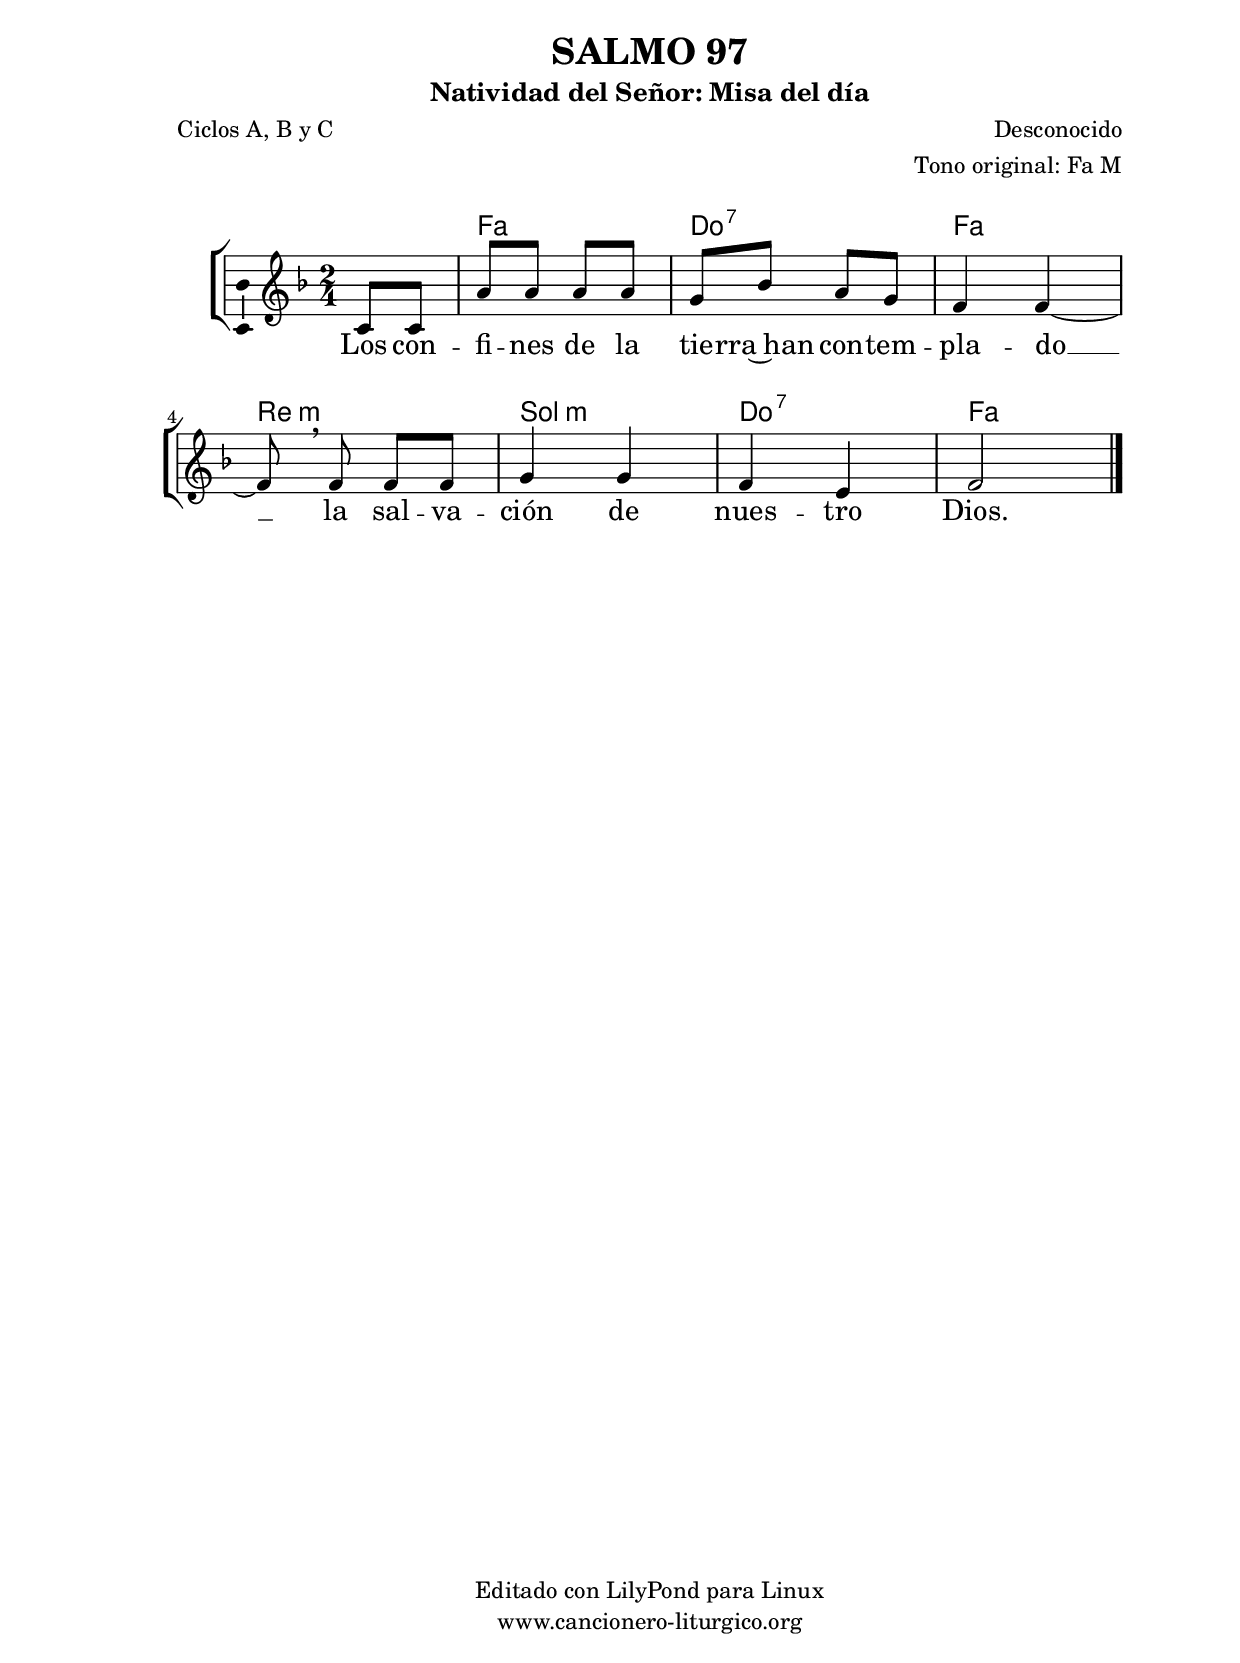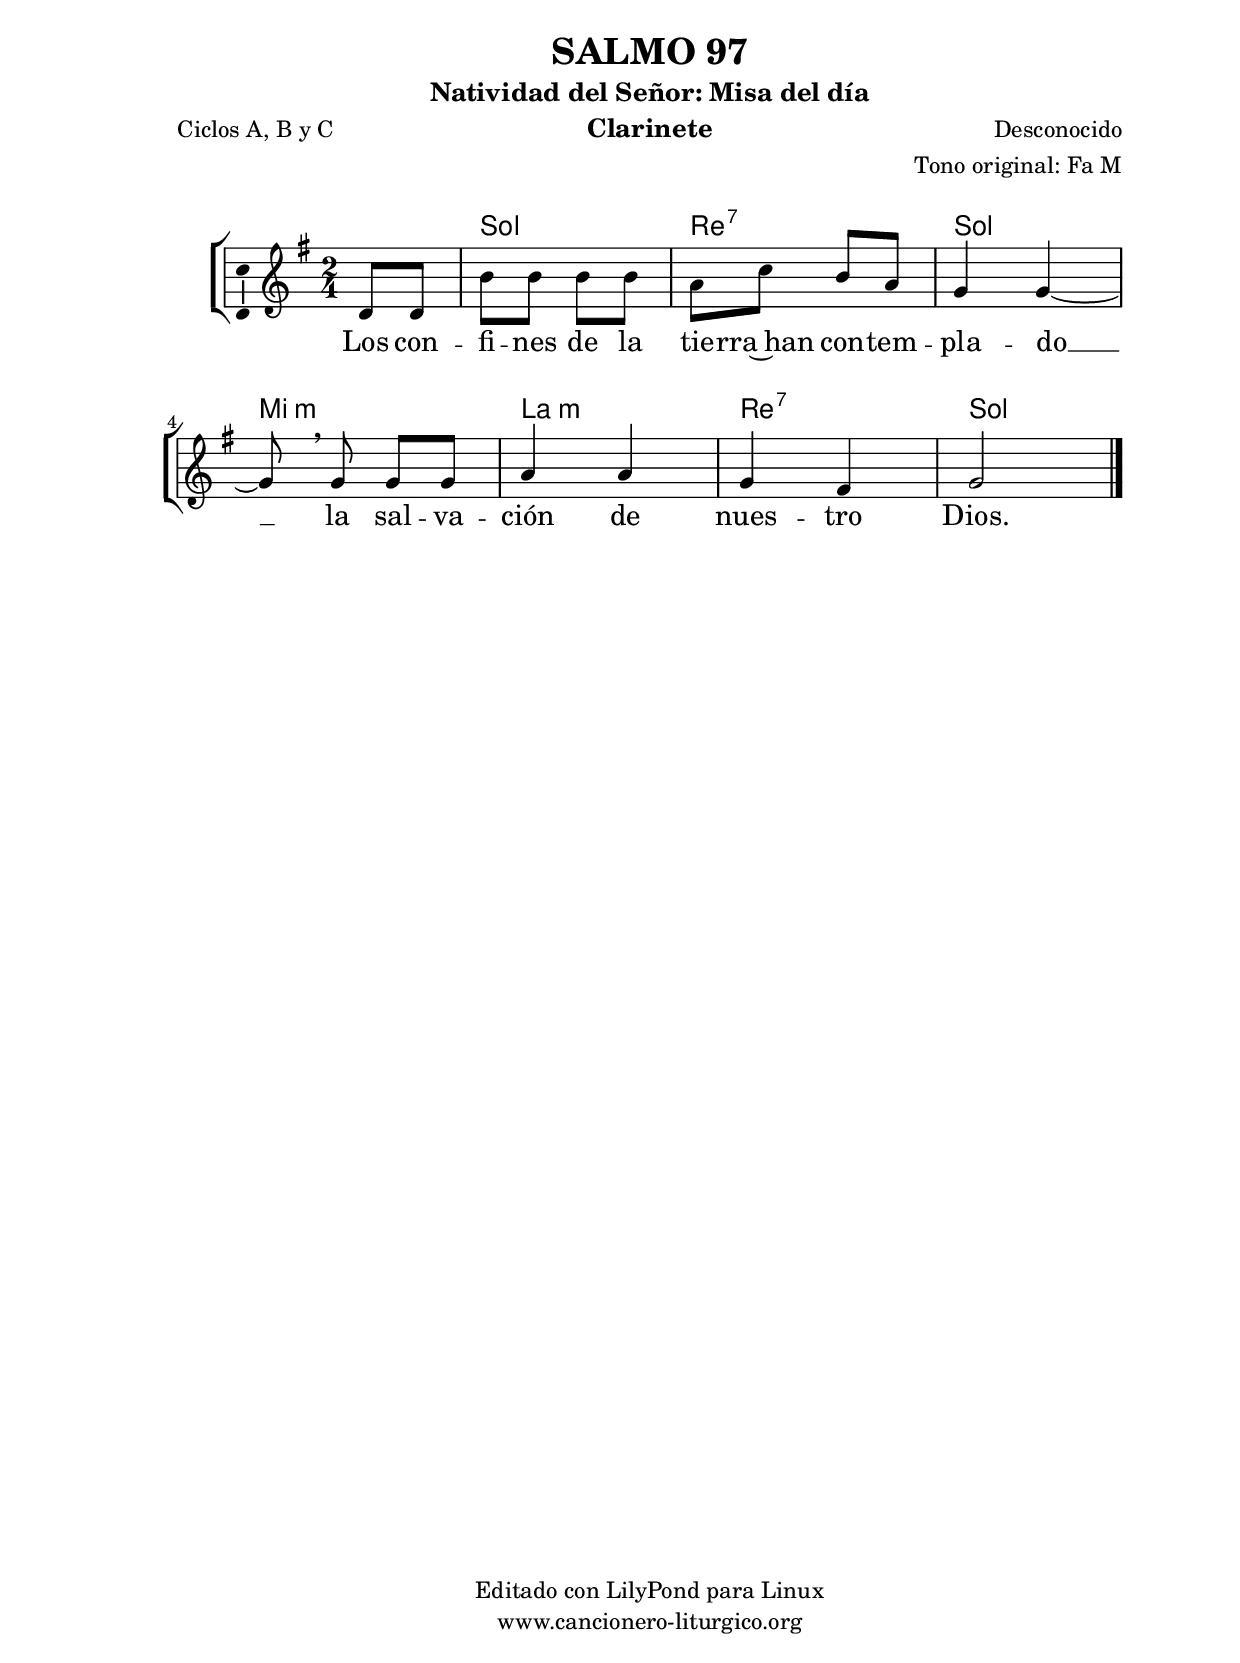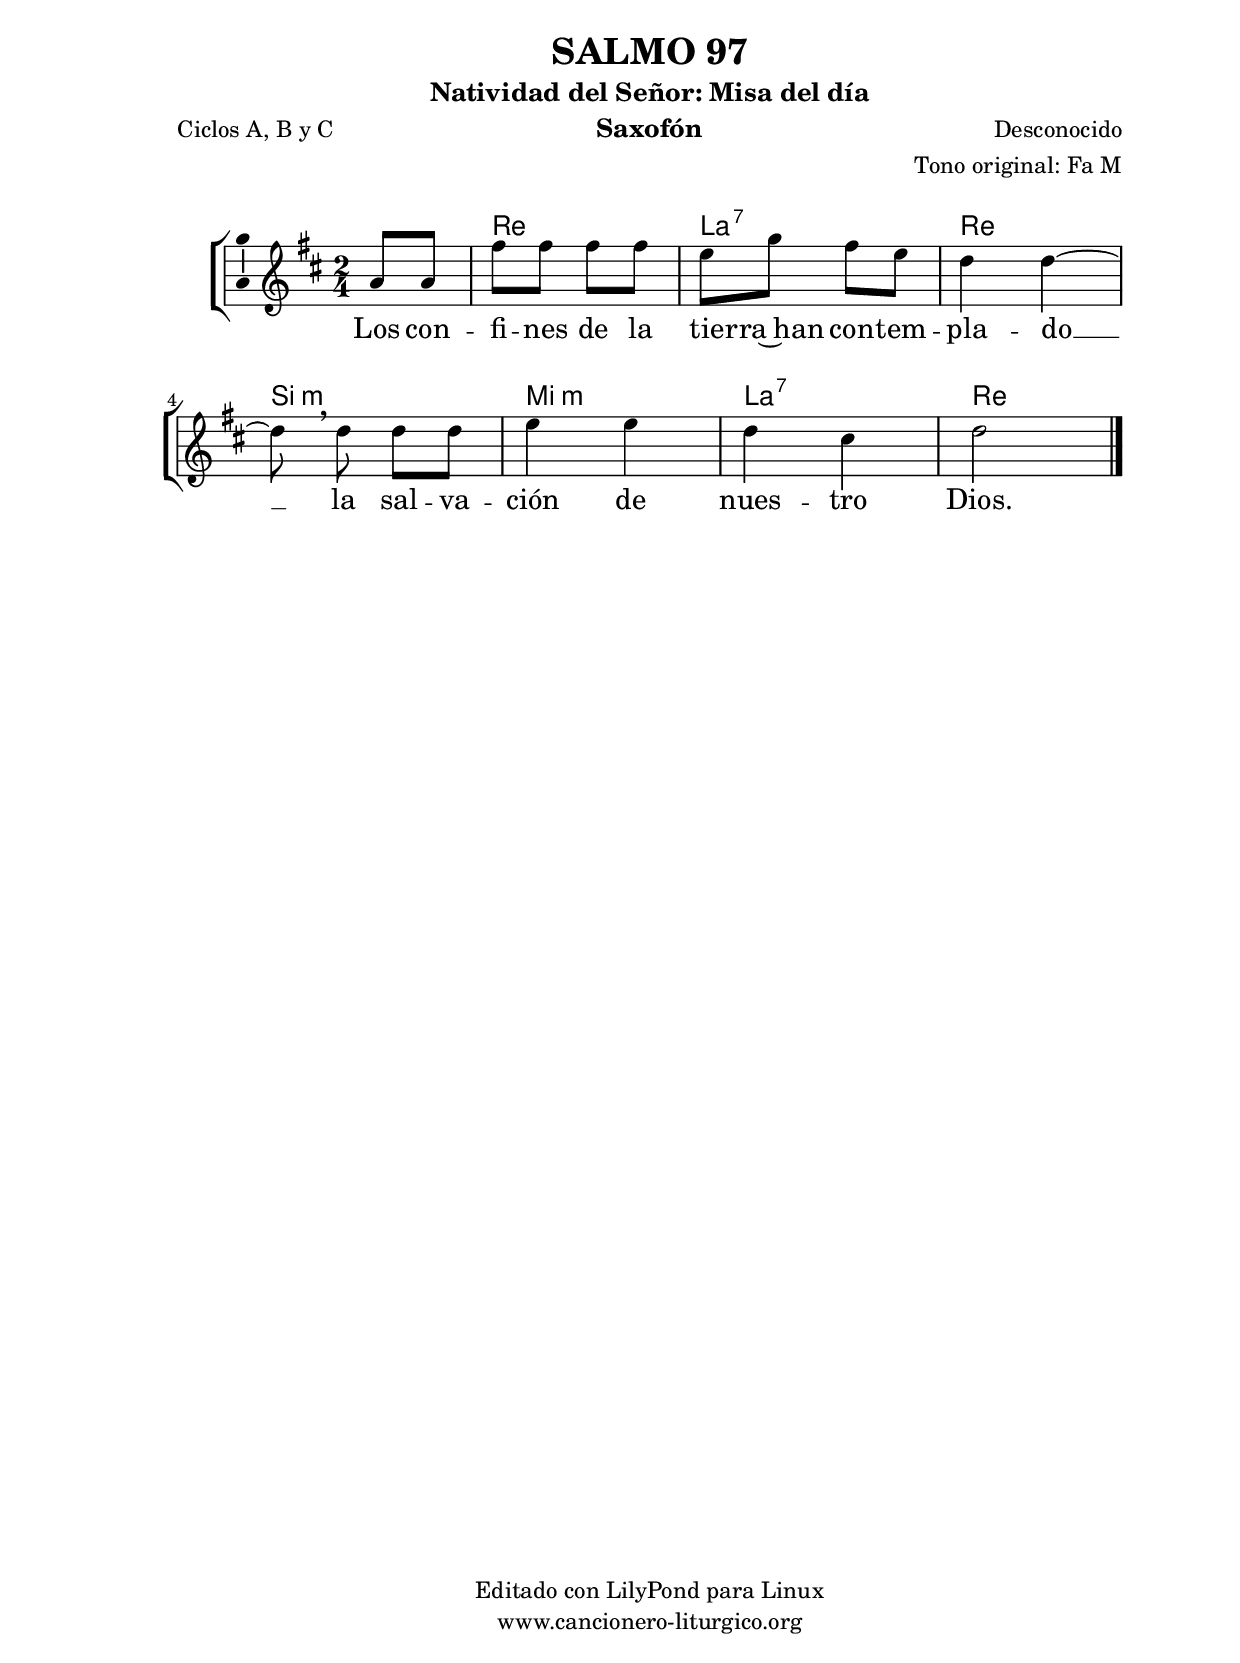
%
%para convertir .midi en .wav:
%timidity filename.midi -Ow -o finename.wav
%
%
%Para convertir de .wav a .mp3:
%lame -h -m j filename.wav
%
%
%para escuchar el midi:
%timidity nombrefichero.midi
%


%versión de lilypond para la que se ha escrito esta partitura:
\version "2.16.0"

	%Tamaño papel
	#(set-default-paper-size "a4")
	%Tamaño partitura
	#(set-global-staff-size 20)
	%No responde al pulsar sobre una nota
	#(ly:set-option 'point-and-click #f)

%parámetros del encabezamiento:
\header {
	title = "SALMO 97"
	subtitle = "Natividad del Señor: Misa del día"
	composer = "Desconocido"
	poet = "Ciclos A, B y C"
	meter = ""
	arranger = "Tono original: Fa M"
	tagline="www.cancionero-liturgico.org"
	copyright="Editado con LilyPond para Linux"
	tiempo = "Navidad"
	usos = "Salmo"
	letra = "Los confines de la tierra han contemplado la salvación de nuestro Dios."
	}

%parámetros asociados al papel:
\paper  {
	oddHeaderMarkup = \markup {\fill-line { \on-the-fly #not-first-page \fromproperty #'header:title \on-the-fly #not-first-page \fromproperty #'header:composer }}
	evenHeaderMarkup = \markup {\fill-line { \fromproperty #'header:composer \fromproperty #'header:title }}
	#(set-paper-size "a4")
	print-page-number = ##f
	first-page-number = 1
	print-first-page-number = ##f
%	head-separation = 3.0 \cm
	top-margin = 2.0 \cm
	bottom-margin = 0.5\cm
%%%	bottom-margin = -1.0\cm
	left-margin = 3.0 \cm
	line-width = 16.0 \cm 
	indent = 8\mm
	interscoreline = 2.\mm
	between-system-space = 15\mm
%	para que las partituras no llenen la hoja:
	ragged-bottom = ##t
%	idem para la última hoja:
	ragged-last-bottom = ##f
%	para que las partituras llenen el ancho del papel:
	ragged-last = ##f
	after-title-space = 2.5 \cm
%page-count=1
%system-count=8

	%Flexible Vertical Spacing
%	markup-markup-spacing =
%	#'((basic-distance . 15) (minimum-distance . 15) (padding . 3))
	markup-system-spacing =
	#'((basic-distance . 15) (minimum-distance . 15) (padding . 3))
	system-system-spacing =
	#'((basic-distance . 15) (minimum-distance . 15) (padding . 3))
	score-system-spacing =
	#'((basic-distance . 15) (minimum-distance . 15) (padding . 5))
%	top-system-spacing = % header
%	#'((basic-distance . 8) (minimum-distance . 0) (padding . 3))
%	top-markup-spacing =
%	#'((basic-distance . 20) (minimum-distance . 20) (padding . 3))
	last-bottom-spacing = % footer
	#'((basic-distance . 5) (minimum-distance . 5) (padding . 3))
%	score-markup-spacing =
%	#'((basic-distance . 16) (minimum-distance . 13) (padding . 3))

	}


%parámetros que afectan a toda la partitura:
global =  {
	%clave de sol (G):
	\clef G
	%armadura:
%	\transpose f e
	\key f \major
	\tempo 4=100
	\set Score.tempoHideNote = ##t
	}


acordes = {
	\italianChords
	\chordmode {
%	\transpose f e
{

s4
f2 c:7 f d:m g:m c:7 f

	}
	}
}

melodia = 
%	\transpose f e
{
	\relative c'{

\time 2/4
\partial4 c8 c
a'8 a a a
g8 bes a g
f4 f~
f8 \breathe f8 f f
g4 g
f4 e
f2

	\bar "|."
	}
	}


texto = \lyricmode {
Los con -- fi -- nes de la tie -- rra~han con -- tem -- pla -- do __
la sal -- va -- ción de nues -- tro Dios.
	}


acordesStaff = \context ChordNames = acordesStaff <<
	\set chordChanges = ##t
	\acordes
	>>


vozStaff = \context Voice = vozStaff
\with {\consists "Ambitus_engraver"}
<<
%	\set Staff.instrumentName = ""
%	\set Staff.shortInstrumentName = ""
%	\set Staff.midiInstrument = #"clarinet"
%	\set Staff.midiInstrument = #"cello"
%	\set Staff.midiInstrument = #"flute"
	\set Staff.midiInstrument = #"electric guitar (jazz)"
%	\set Staff.midiInstrument = #"english horn"
%	\set Staff.midiInstrument = #"violin"
%	\set Staff.midiInstrument = #"glockenspiel"
	\set Staff.midiMinimumVolume = #0.7
	\set Staff.midiMaximumVolume = #0.9
	\global
	\melodia
	>>


textoStaff = \context Lyrics = textoStaff <<
	\lyricsto vozStaff \texto
	>>

\book {
	\score {
		\context ChoirStaff {
			\override StaffGroup.SystemStartBracket #'collapse-height = #1
			\override Score.SystemStartBar #'collapse-height = #1
			<<
			\acordesStaff
			\vozStaff
			\textoStaff
			>>
			}
		\layout {
	    		\context {
				\Lyrics
				\override LyricText #'font-size = #2
				}
	   		 \context {
				\Score
				%fontSize = #3
				\override StaffSymbol #'staff-space = #(magstep +3)
				%\override Beam #'thickness = #0.55
				%\override SpacingSpanner #'spacing-increment = #1.0
				%\override Slur #'height-limit = #1.5
				}
			}
		}
	\score {
		\unfoldRepeats
		\context ChoirStaff {
			<<
			\acordesStaff
			\vozStaff
			>>
			}
		\midi {
	  		\context {
	  			\Score
				tempoWholesPerMinute = #(ly:make-moment 70 4)
				}
			}
		}
	}

%Partitura para clarinete
#(define output-suffix "C")
\book {
	\header{
		instrument = "Clarinete"
		}
	\score {
		\context ChoirStaff {
			\override StaffGroup.SystemStartBracket #'collapse-height = #1
			\override Score.SystemStartBar #'collapse-height = #1
\transpose c d
			<<
			\acordesStaff
			\vozStaff
			\textoStaff
			>>
			}
		\layout {
	    		\context {
				\Lyrics
				\override LyricText #'font-size = #2
				}
	   		 \context {
				\Score
				%fontSize = #3
				\override StaffSymbol #'staff-space = #(magstep +3)
				%\override Beam #'thickness = #0.55
				%\override SpacingSpanner #'spacing-increment = #1.0
				%\override Slur #'height-limit = #1.5
				}
			}
		}
	}

%Partitura para saxofón
#(define output-suffix "S")
\book {
	\header{
		instrument = "Saxofón"
		}
	\score {
		\context ChoirStaff {
			\override StaffGroup.SystemStartBracket #'collapse-height = #1
			\override Score.SystemStartBar #'collapse-height = #1
\transpose c a
			<<
			\acordesStaff
			\vozStaff
			\textoStaff
			>>
			}
		\layout {
	    		\context {
				\Lyrics
				\override LyricText #'font-size = #2
				}
	   		 \context {
				\Score
				%fontSize = #3
				\override StaffSymbol #'staff-space = #(magstep +3)
				%\override Beam #'thickness = #0.55
				%\override SpacingSpanner #'spacing-increment = #1.0
				%\override Slur #'height-limit = #1.5
				}
			}
		}
	}

